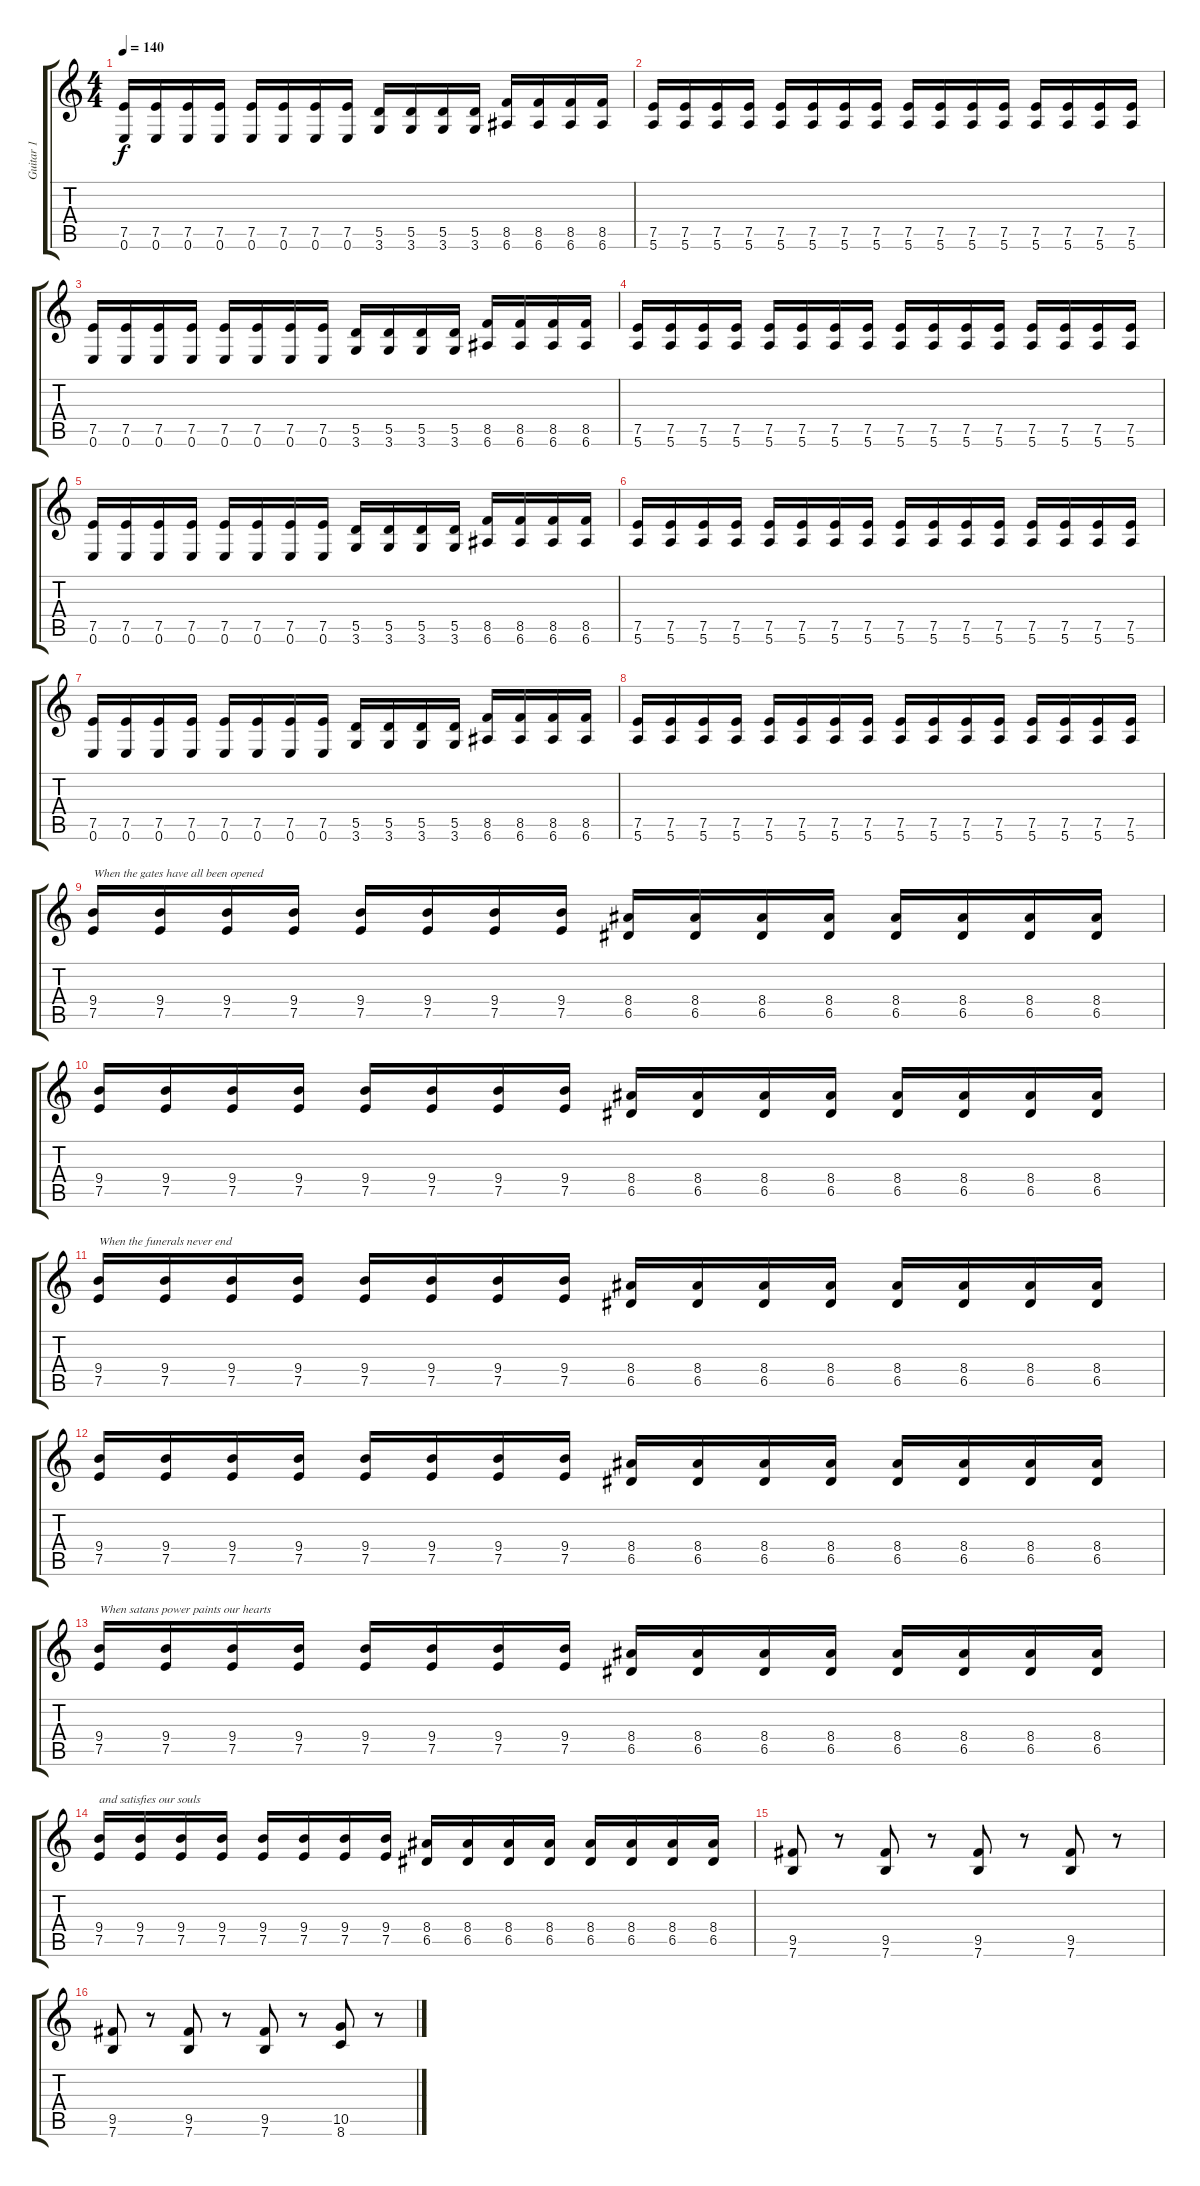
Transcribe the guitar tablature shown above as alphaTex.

\track ("Guitar 1" "Guitar 1") {instrument distortionguitar}
\staff {score tabs}
\tuning (E4 B3 G3 D3 A2 E2) {hide}
\ts (4 4)
\tempo 140
\clef g2
\ks c
(7.5 0.6).16{dy f} (7.5 0.6).16 (7.5 0.6).16 (7.5 0.6).16 (7.5 0.6).16 (7.5 0.6).16 (7.5 0.6).16 (7.5 0.6).16 (5.5 3.6).16 (5.5 3.6).16 (5.5 3.6).16 (5.5 3.6).16 (8.5 6.6).16 (8.5 6.6).16 (8.5 6.6).16 (8.5 6.6).16 |
(7.5 5.6).16 (7.5 5.6).16 (7.5 5.6).16 (7.5 5.6).16 (7.5 5.6).16 (7.5 5.6).16 (7.5 5.6).16 (7.5 5.6).16 (7.5 5.6).16 (7.5 5.6).16 (7.5 5.6).16 (7.5 5.6).16 (7.5 5.6).16 (7.5 5.6).16 (7.5 5.6).16 (7.5 5.6).16 |
(7.5 0.6).16 (7.5 0.6).16 (7.5 0.6).16 (7.5 0.6).16 (7.5 0.6).16 (7.5 0.6).16 (7.5 0.6).16 (7.5 0.6).16 (5.5 3.6).16 (5.5 3.6).16 (5.5 3.6).16 (5.5 3.6).16 (8.5 6.6).16 (8.5 6.6).16 (8.5 6.6).16 (8.5 6.6).16 |
(7.5 5.6).16 (7.5 5.6).16 (7.5 5.6).16 (7.5 5.6).16 (7.5 5.6).16 (7.5 5.6).16 (7.5 5.6).16 (7.5 5.6).16 (7.5 5.6).16 (7.5 5.6).16 (7.5 5.6).16 (7.5 5.6).16 (7.5 5.6).16 (7.5 5.6).16 (7.5 5.6).16 (7.5 5.6).16 |
(7.5 0.6).16 (7.5 0.6).16 (7.5 0.6).16 (7.5 0.6).16 (7.5 0.6).16 (7.5 0.6).16 (7.5 0.6).16 (7.5 0.6).16 (5.5 3.6).16 (5.5 3.6).16 (5.5 3.6).16 (5.5 3.6).16 (8.5 6.6).16 (8.5 6.6).16 (8.5 6.6).16 (8.5 6.6).16 |
(7.5 5.6).16 (7.5 5.6).16 (7.5 5.6).16 (7.5 5.6).16 (7.5 5.6).16 (7.5 5.6).16 (7.5 5.6).16 (7.5 5.6).16 (7.5 5.6).16 (7.5 5.6).16 (7.5 5.6).16 (7.5 5.6).16 (7.5 5.6).16 (7.5 5.6).16 (7.5 5.6).16 (7.5 5.6).16 |
(7.5 0.6).16 (7.5 0.6).16 (7.5 0.6).16 (7.5 0.6).16 (7.5 0.6).16 (7.5 0.6).16 (7.5 0.6).16 (7.5 0.6).16 (5.5 3.6).16 (5.5 3.6).16 (5.5 3.6).16 (5.5 3.6).16 (8.5 6.6).16 (8.5 6.6).16 (8.5 6.6).16 (8.5 6.6).16 |
(7.5 5.6).16 (7.5 5.6).16 (7.5 5.6).16 (7.5 5.6).16 (7.5 5.6).16 (7.5 5.6).16 (7.5 5.6).16 (7.5 5.6).16 (7.5 5.6).16 (7.5 5.6).16 (7.5 5.6).16 (7.5 5.6).16 (7.5 5.6).16 (7.5 5.6).16 (7.5 5.6).16 (7.5 5.6).16 |
(9.4 7.5).16{txt "When the gates have all been opened"} (9.4 7.5).16 (9.4 7.5).16 (9.4 7.5).16 (9.4 7.5).16 (9.4 7.5).16 (9.4 7.5).16 (9.4 7.5).16 (8.4 6.5).16 (8.4 6.5).16 (8.4 6.5).16 (8.4 6.5).16 (8.4 6.5).16 (8.4 6.5).16 (8.4 6.5).16 (8.4 6.5).16 |
(9.4 7.5).16 (9.4 7.5).16 (9.4 7.5).16 (9.4 7.5).16 (9.4 7.5).16 (9.4 7.5).16 (9.4 7.5).16 (9.4 7.5).16 (8.4 6.5).16 (8.4 6.5).16 (8.4 6.5).16 (8.4 6.5).16 (8.4 6.5).16 (8.4 6.5).16 (8.4 6.5).16 (8.4 6.5).16 |
(9.4 7.5).16{txt "When the funerals never end"} (9.4 7.5).16 (9.4 7.5).16 (9.4 7.5).16 (9.4 7.5).16 (9.4 7.5).16 (9.4 7.5).16 (9.4 7.5).16 (8.4 6.5).16 (8.4 6.5).16 (8.4 6.5).16 (8.4 6.5).16 (8.4 6.5).16 (8.4 6.5).16 (8.4 6.5).16 (8.4 6.5).16 |
(9.4 7.5).16 (9.4 7.5).16 (9.4 7.5).16 (9.4 7.5).16 (9.4 7.5).16 (9.4 7.5).16 (9.4 7.5).16 (9.4 7.5).16 (8.4 6.5).16 (8.4 6.5).16 (8.4 6.5).16 (8.4 6.5).16 (8.4 6.5).16 (8.4 6.5).16 (8.4 6.5).16 (8.4 6.5).16 |
(9.4 7.5).16{txt "When satans power paints our hearts"} (9.4 7.5).16 (9.4 7.5).16 (9.4 7.5).16 (9.4 7.5).16 (9.4 7.5).16 (9.4 7.5).16 (9.4 7.5).16 (8.4 6.5).16 (8.4 6.5).16 (8.4 6.5).16 (8.4 6.5).16 (8.4 6.5).16 (8.4 6.5).16 (8.4 6.5).16 (8.4 6.5).16 |
(9.4 7.5).16{txt "and satisfies our souls"} (9.4 7.5).16 (9.4 7.5).16 (9.4 7.5).16 (9.4 7.5).16 (9.4 7.5).16 (9.4 7.5).16 (9.4 7.5).16 (8.4 6.5).16 (8.4 6.5).16 (8.4 6.5).16 (8.4 6.5).16 (8.4 6.5).16 (8.4 6.5).16 (8.4 6.5).16 (8.4 6.5).16 |
(9.5 7.6).8 r.8 (9.5 7.6).8 r.8 (9.5 7.6).8 r.8 (9.5 7.6).8 r.8 |
(9.5 7.6).8 r.8 (9.5 7.6).8 r.8 (9.5 7.6).8 r.8 (10.5 8.6).8 r.8
